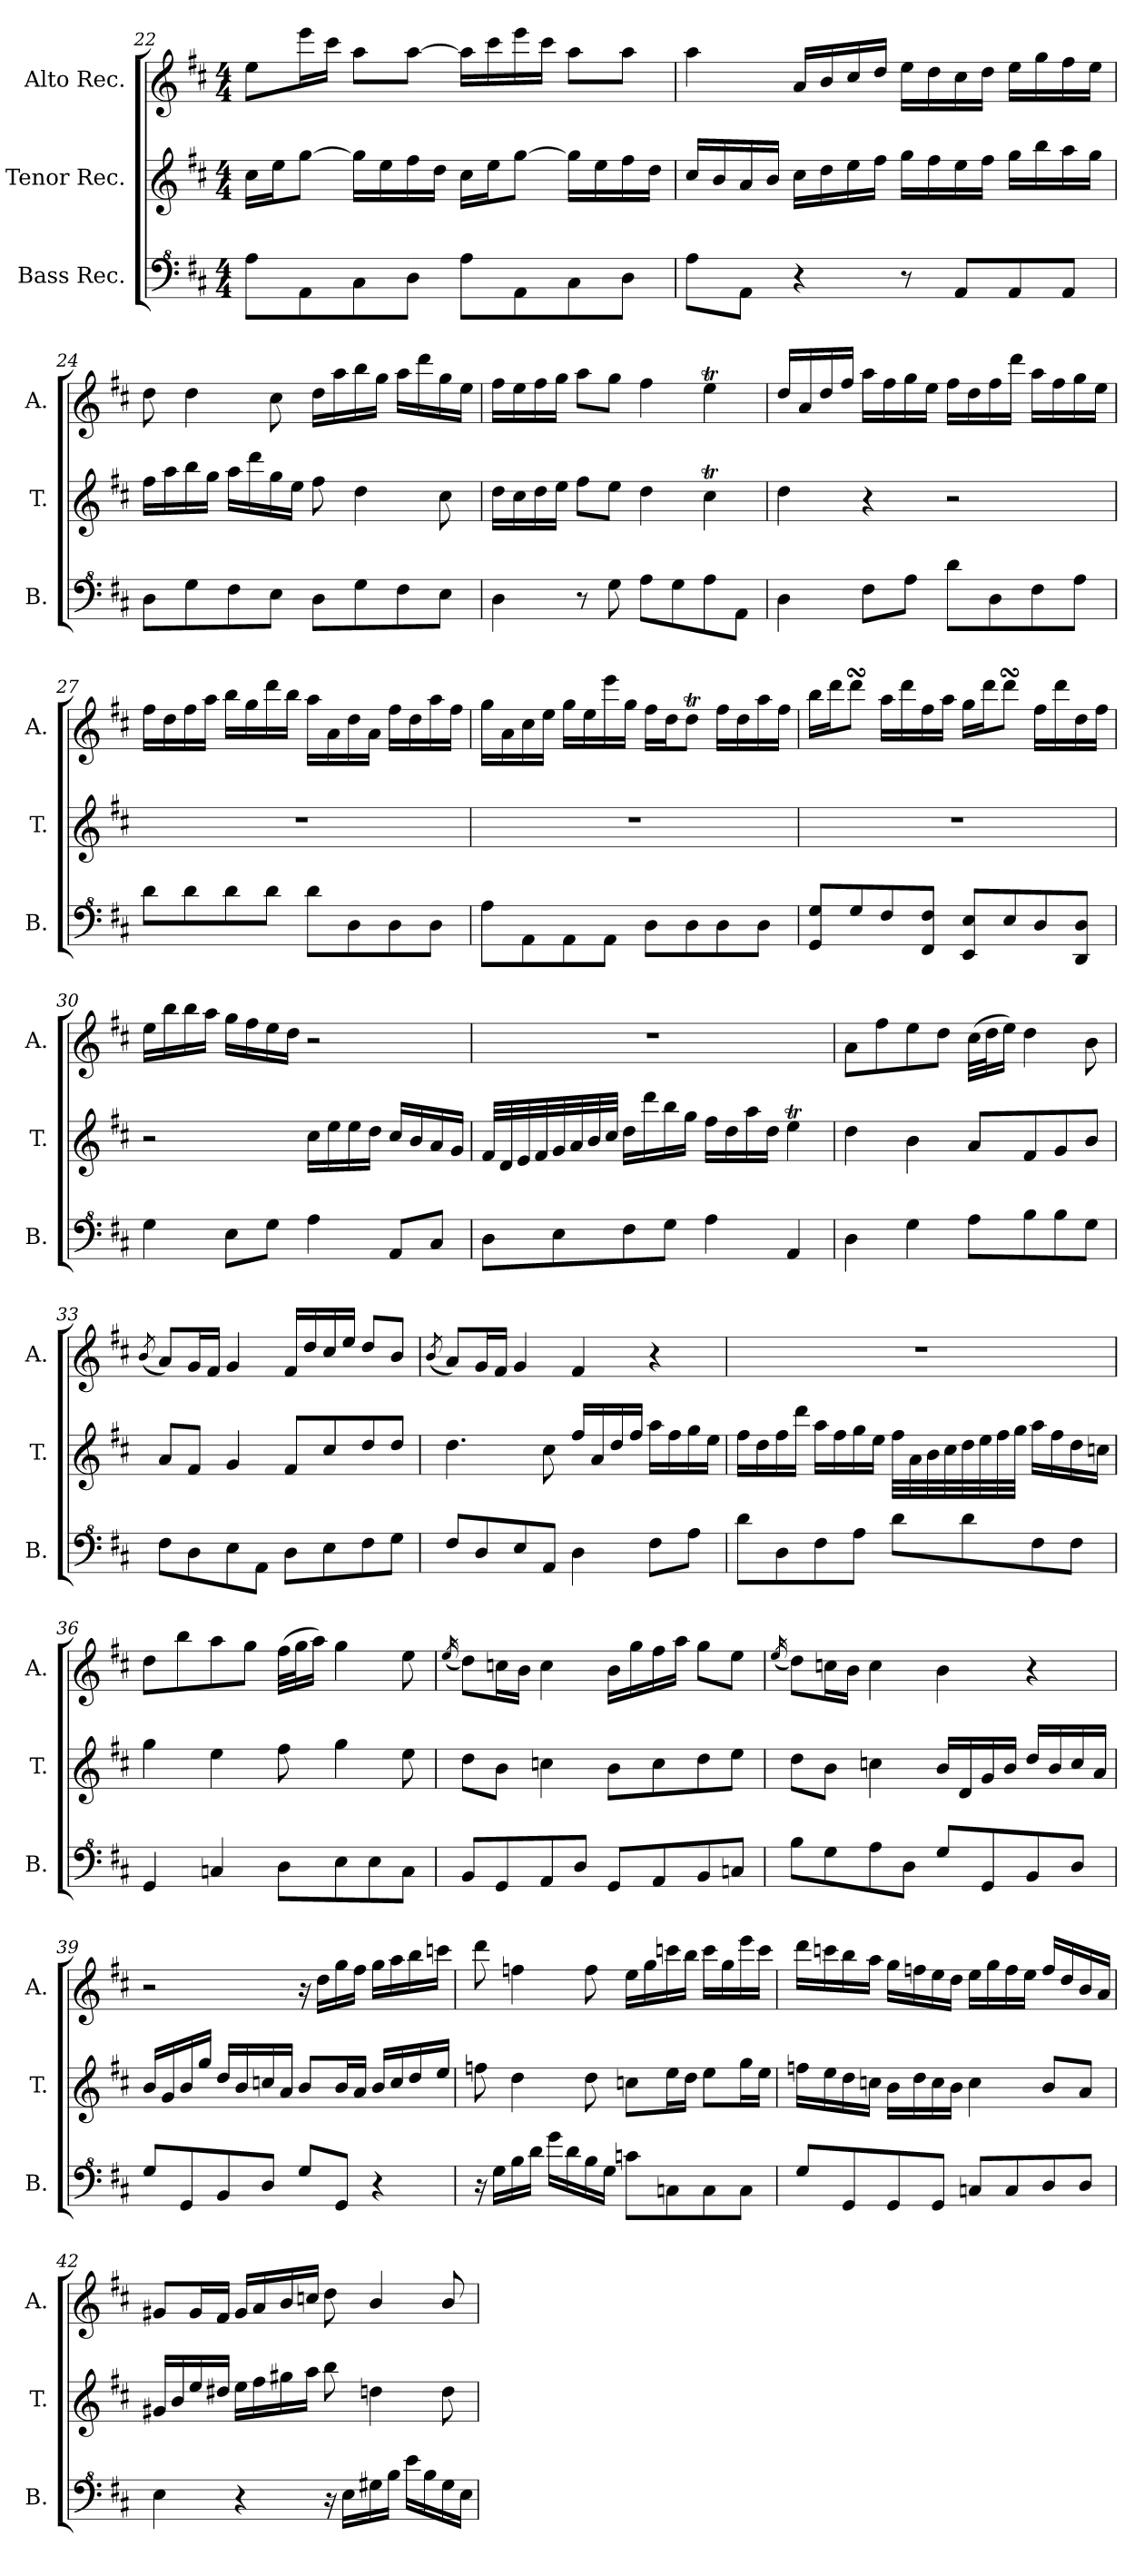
**kern	**kern	**kern
*part3	*part2	*part1
*staff3	*staff2	*staff1
*I"Bass Rec.	*I"Tenor Rec.	*I"Alto Rec.
*I'B.	*I'T.	*I'A.
!!LO:LB:g=z
*clefF^4	*clefG2	*clefG2
*k[f#c#]	*k[f#c#]	*k[f#c#]
*M4/4	*M4/4	*M4/4
=22	=22	=22
8a\L	16cc#\LL	8ee\L
.	16ee\J	.
8A\	[8gg\J	16eee\L
.	.	16ccc#\JJ
8c#\	16gg\LL]	8aa\L
.	16ee\	.
8d\J	16ff#\	[8aa\J
.	16dd\JJ	.
8a\L	16cc#\LL	16aa\LL]
.	16ee\J	16ccc#\
8A\	[8gg\J	16eee\
.	.	16ccc#\JJ
8c#\	16gg\LL]	8aa\L
.	16ee\	.
8d\J	16ff#\	8aa\J
.	16dd\JJ	.
=23	=23	=23
8a\L	16cc#/LL	4aa\
.	16b/	.
8A\J	16a/	.
.	16b/JJ	.
4r	16cc#\LL	16a/LL
.	16dd\	16b/
.	16ee\	16cc#/
.	16ff#\JJ	16dd/JJ
8r	16gg\LL	16ee\LL
.	16ff#\	16dd\
8A/L	16ee\	16cc#\
.	16ff#\JJ	16dd\JJ
8A/	16gg\LL	16ee\LL
.	16bb\	16gg\
8A/J	16aa\	16ff#\
.	16gg\JJ	16ee\JJ
=24	=24	=24
8d\L	16ff#\LL	8dd\
.	16aa\	.
8g\	16bb\	4dd\
.	16gg\JJ	.
8f#\	16aa\LL	.
.	16ddd\	.
8e\J	16gg\	8cc#\
.	16ee\JJ	.
8d\L	8ff#\	16dd\LL
.	.	16aa\
8g\	4dd\	16bb\
.	.	16gg\JJ
8f#\	.	16aa\LL
.	.	16ddd\
8e\J	8cc#\	16gg\
.	.	16ee\JJ
=25	=25	=25
4d\	16dd\LL	16ff#\LL
.	16cc#\	16ee\
.	16dd\	16ff#\
.	16ee\JJ	16gg\JJ
8r	8ff#\L	8aa\L
8g\	8ee\J	8gg\J
8a\L	4dd\	4ff#\
8g\	.	.
8a\	4cc#t\	4eeT\
8A\J	.	.
!!LO:LB:g=z
=26	=26	=26
4d\	4dd\	16dd/LL
.	.	16a/
.	.	16dd/
.	.	16ff#/JJ
8f#\L	4r	16aa\LL
.	.	16ff#\
8a\J	.	16gg\
.	.	16ee\JJ
8dd\L	2r	16ff#\LL
.	.	16dd\
8d\	.	16ff#\
.	.	16ddd\JJ
8f#\	.	16aa\LL
.	.	16ff#\
8a\J	.	16gg\
.	.	16ee\JJ
=27	=27	=27
8dd\L	1r	16ff#\LL
.	.	16dd\
8dd\	.	16ff#\
.	.	16aa\JJ
8dd\	.	16bb\LL
.	.	16gg\
8dd\J	.	16ddd\
.	.	16bb\JJ
8dd\L	.	16aa\LL
.	.	16a\
8d\	.	16dd\
.	.	16a\JJ
8d\	.	16ff#\LL
.	.	16dd\
8d\J	.	16aa\
.	.	16ff#\JJ
=28	=28	=28
8a\L	1r	16gg\LL
.	.	16a\
8A\	.	16cc#\
.	.	16ee\JJ
8A\	.	16gg\LL
.	.	16ee\
8A\J	.	16eee\
.	.	16gg\JJ
8d\L	.	16ff#\LL
.	.	16dd\J
8d\	.	8ddT\J
8d\	.	16ff#\LL
.	.	16dd\
8d\J	.	16aa\
.	.	16ff#\JJ
=29	=29	=29
8G/ 8g/L	1r	16bb\LL
.	.	16ddd\J
8g/	.	8dddsSSs\J
8f#/	.	16aa\LL
.	.	16ddd\
8F#/ 8f#/J	.	16ff#\
.	.	16aa\JJ
8E/ 8e/L	.	16gg\LL
.	.	16ddd\J
8e/	.	8dddsSSs\J
8d/	.	16ff#\LL
.	.	16ddd\
8D/ 8d/J	.	16dd\
.	.	16ff#\JJ
!!LO:LB:g=z
=30	=30	=30
4g\	2r	16ee\LL
.	.	16bb\
.	.	16bb\
.	.	16aa\JJ
8e\L	.	16gg\LL
.	.	16ff#\
8g\J	.	16ee\
.	.	16dd\JJ
4a\	16cc#\LL	2r
.	16ee\	.
.	16ee\	.
.	16dd\JJ	.
8A/L	16cc#/LL	.
.	16b/	.
8c#/J	16a/	.
.	16g/JJ	.
=31	=31	=31
8d\L	32f#/LLL	1r
.	32d/	.
.	32e/	.
.	32f#/	.
8e\	32g/	.
.	32a/	.
.	32b/	.
.	32cc#/JJJ	.
8f#\	16dd\LL	.
.	16ddd\	.
8g\J	16bb\	.
.	16gg\JJ	.
4a\	16ff#\LL	.
.	16dd\	.
.	16aa\	.
.	16dd\JJ	.
4A/	4eeT\	.
=32	=32	=32
4d\	4dd\	8a\L
.	.	8ff#\
4g\	4b\	8ee\
.	.	8dd\J
8a\L	8a/L	(>32cc#\LLL
.	.	32dd\J
.	.	16ee\JJ)
8b\	8f#/	4dd\
8b\	8g/	.
8g\J	8b/J	8b\
=33	=33	=33
.	.	(8qb/
8f#\L	8a/L	8a/L)
8d\	8f#/J	16g/L
.	.	16f#/JJ
8e\	4g/	4g/
8A\J	.	.
8d\L	8f#/L	16f#/LL
.	.	16dd/
8e\	8cc#/	16cc#/
.	.	16ee/JJ
8f#\	8dd/	8dd/L
8g\J	8dd/J	8b/J
!!LO:LB:g=z
=34	=34	=34
.	.	(8qb/
8f#/L	4.dd\	8a/L)
8d/	.	16g/L
.	.	16f#/JJ
8e/	.	4g/
8A/J	8cc#\	.
4d\	16ff#/LL	4f#/
.	16a/	.
.	16dd/	.
.	16ff#/JJ	.
8f#\L	16aa\LL	4r
.	16ff#\	.
8a\J	16gg\	.
.	16ee\JJ	.
=35	=35	=35
8dd\L	16ff#\LL	1r
.	16dd\	.
8d\	16ff#\	.
.	16ddd\JJ	.
8f#\	16aa\LL	.
.	16ff#\	.
8a\J	16gg\	.
.	16ee\JJ	.
8dd\L	32ff#\LLL	.
.	32a\	.
.	32b\	.
.	32cc#\	.
8dd\	32dd\	.
.	32ee\	.
.	32ff#\	.
.	32gg\JJJ	.
8f#\	16aa\LL	.
.	16ff#\	.
8f#\J	16dd\	.
.	16ccn\JJ	.
=36	=36	=36
4G/	4gg\	8dd\L
.	.	8bb\
4cn/	4ee\	8aa\
.	.	8gg\J
8d\L	8ff#\	(>32ff#\LLL
.	.	32gg\J
.	.	16aa\JJ)
8e\	4gg\	4gg\
8e\	.	.
8c\J	8ee\	8ee\
=37	=37	=37
.	.	(16qee/
8B/L	8dd\L	8dd\L)
8G/	8b\J	16ccn\L
.	.	16b\JJ
8A/	4ccn\	4cc\
8d/J	.	.
8G/L	8b\L	16b\LL
.	.	16gg\
8A/	8cc\	16ff#\
.	.	16aa\JJ
8B/	8dd\	8gg\L
8cn/J	8ee\J	8ee\J
!!LO:LB:g=z
=38	=38	=38
.	.	(16qee/
8b\L	8dd\L	8dd\L)
8g\	8b\J	16ccn\L
.	.	16b\JJ
8a\	4ccn\	4cc\
8d\J	.	.
8g/L	16b/LL	4b\
.	16d/	.
8G/	16g/	.
.	16b/JJ	.
8B/	16dd/LL	4r
.	16b/	.
8d/J	16cc/	.
.	16a/JJ	.
=39	=39	=39
8g/L	16b/LL	2r
.	16g/	.
8G/	16b/	.
.	16gg/JJ	.
8B/	16dd/LL	.
.	16b/	.
8d/J	16ccn/	.
.	16a/JJ	.
8g/L	8b/L	16r
.	.	16dd\LL
8G/J	16b/L	16gg\
.	16a/JJ	16ff#\JJ
4r	16b/LL	16gg\LL
.	16cc/	16aa\
.	16dd/	16bb\
.	16ee/JJ	16cccn\JJ
=40	=40	=40
16r	8ffn\	8ddd\
16g\LL	.	.
16b\	4dd\	4ffn\
16dd\JJ	.	.
16gg\LL	.	.
16dd\	.	.
16b\	8dd\	8ff\
16g\JJ	.	.
8ccn\L	8ccn\L	16ee\LL
.	.	16gg\
8cn\	16ee\L	16cccn\
.	16dd\JJ	16bb\JJ
8c\	8ee\L	16ccc\LL
.	.	16gg\
8c\J	16gg\L	16eee\
.	16ee\JJ	16ccc\JJ
!!LO:PB:g=z
=41	=41	=41
8g/L	16ffn\LL	16ddd\LL
.	16ee\	16cccn\
8G/	16dd\	16bb\
.	16ccn\JJ	16aa\JJ
8G/	16b\LL	16gg\LL
.	16dd\	16ffn\
8G/J	16cc\	16ee\
.	16b\JJ	16dd\JJ
8cn/L	4cc\	16ee\LL
.	.	16gg\
8c/	.	16ff\
.	.	16ee\JJ
8d/	8b/L	16ff/LL
.	.	16dd/
8d/J	8a/J	16b/
.	.	16a/JJ
=42	=42	=42
4e\	16g#X/LL	8g#X/L
.	16b/	.
.	16ee/	16g#/L
.	16dd#X/JJ	16f#/JJ
4r	16ee\LL	16g#/LL
.	16ff#\	16a/
.	16gg#X\	16b/
.	16aa\JJ	16ccn/JJ
16r	8bb\	8dd\
16e\LL	.	.
16g#X\	4ddn\	4b/
16b\JJ	.	.
16ee\LL	.	.
16b\	.	.
16g#\	8dd\	8b/
16e\JJ	.	.
=	=	=
*-	*-	*-
